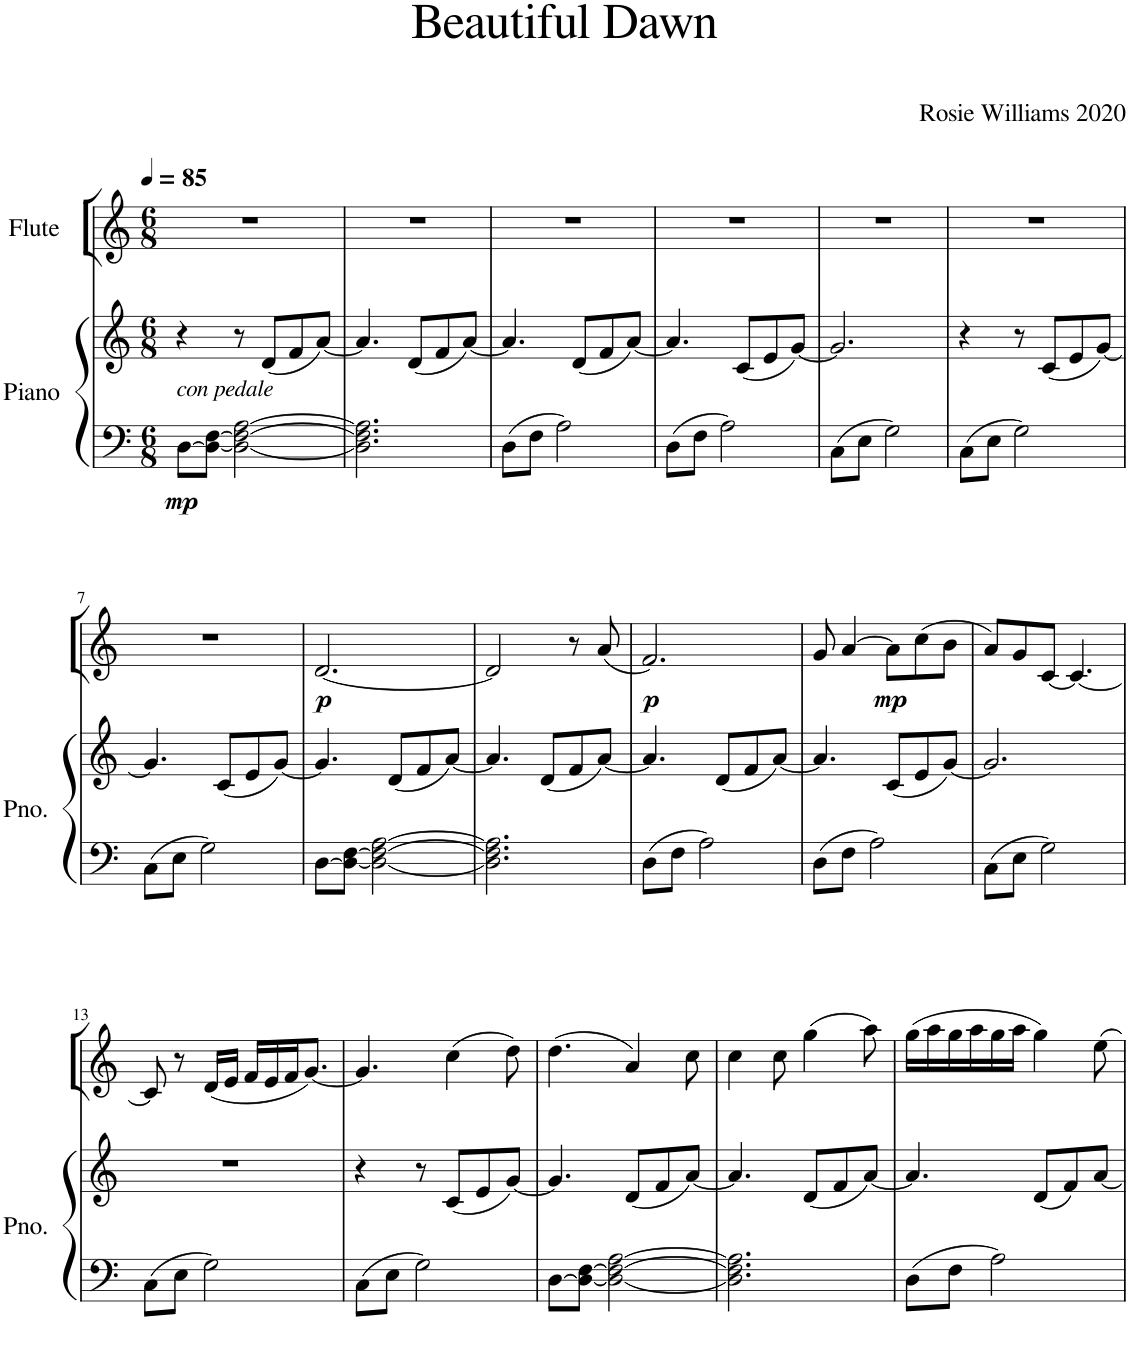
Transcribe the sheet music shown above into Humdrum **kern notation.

**kern	**kern	**dynam	**kern	**dynam
*part2	*part2	*part2	*part1	*part1
*staff3	*staff2	*staff2/3	*staff1	*staff1
*I"Piano	*	*	*I"Flute	*
*I'Pno.	*	*	*I'Fl	*
*clefF4	*clefG2	*	*clefG2	*
*k[]	*k[]	*	*k[]	*
*M6/8	*M6/8	*	*M6/8	*
*MM85	*MM85	*	*MM85	*
=1	=1	=1	=1	=1
!	!LO:TX:b:i:t=con pedale	!	!	!
!	!	!LO:DY:b=2	!	!
[8D\L	4r	mp	2.r	.
8D\_ [8F\J	.	.	.	.
2D\_ 2F\_ [2A\	8r	.	.	.
.	(<8d/L	.	.	.
.	8f/	.	.	.
.	[8a/J)	.	.	.
=2	=2	=2	=2	=2
2.D\] 2.F\] 2.A\]	4.a/]	.	2.r	.
.	(<8d/L	.	.	.
.	8f/	.	.	.
.	[8a/J)	.	.	.
=3	=3	=3	=3	=3
8D\L	4.a/]	.	2.r	.
8F\J	.	.	.	.
2A\	.	.	.	.
.	(8d/L	.	.	.
.	8f/	.	.	.
.	[8a/J)	.	.	.
=4	=4	=4	=4	=4
8D\L	4.a/]	.	2.r	.
8F\J	.	.	.	.
2A\	.	.	.	.
.	(<8c/L	.	.	.
.	8e/	.	.	.
.	[8g/J)	.	.	.
=5	=5	=5	=5	=5
8C\L	2.g/]	.	2.r	.
8E\J	.	.	.	.
2G\	.	.	.	.
=6	=6	=6	=6	=6
8C\L	4r	.	2.r	.
8E\J	.	.	.	.
2G\	8r	.	.	.
.	(<8c/L	.	.	.
.	8e/	.	.	.
.	[8g/J)	.	.	.
!!LO:LB:g=z
=7	=7	=7	=7	=7
8C\L	4.g/]	.	2.r	.
8E\J	.	.	.	.
2G\	.	.	.	.
.	(<8c/L	.	.	.
.	8e/	.	.	.
.	[8g/J)	.	.	.
=8	=8	=8	=8	=8
!	!	!	!	!LO:DY:b
[8D\L	4.g/]	.	[2.d/	p
8D\_ [8F\J	.	.	.	.
2D\_ 2F\_ [2A\	.	.	.	.
.	(<8d/L	.	.	.
.	8f/	.	.	.
.	[8a/J)	.	.	.
=9	=9	=9	=9	=9
2.D\] 2.F\] 2.A\]	4.a/]	.	2d/]	.
.	(<8d/L	.	.	.
.	8f/	.	8r	.
.	[8a/J)	.	(<8a/	.
=10	=10	=10	=10	=10
!	!	!	!	!LO:DY:b
8D\L	4.a/]	.	2.f/)	p
8F\J	.	.	.	.
2A\	.	.	.	.
.	(8d/L	.	.	.
.	8f/	.	.	.
.	[8a/J)	.	.	.
=11	=11	=11	=11	=11
8D\L	4.a/]	.	8g/	.
8F\J	.	.	[4a/	.
2A\	.	.	.	.
!	!	!	!	!LO:DY:b
.	(<8c/L	.	8a\L]	mp
.	8e/	.	(>8cc\	.
.	[8g/J)	.	8b\J	.
=12	=12	=12	=12	=12
8C\L	2.g/]	.	8a/L)	.
8E\J	.	.	8g/	.
2G\	.	.	[8c/J	.
.	.	.	4.c/_	.
!!LO:LB:g=z
=13	=13	=13	=13	=13
8C\L	2.r	.	8c/]	.
8E\J	.	.	8r	.
2G\	.	.	(16d/LL	.
.	.	.	16e/JJ	.
.	.	.	16f/LL	.
.	.	.	16e/	.
.	.	.	16f/J	.
.	.	.	[8.g/J)	.
=14	=14	=14	=14	=14
8C\L	4r	.	4.g/]	.
8E\J	.	.	.	.
2G\	8r	.	.	.
.	(<8c/L	.	(>4cc\	.
.	8e/	.	.	.
.	[8g/J)	.	8dd\)	.
=15	=15	=15	=15	=15
[8D\L	4.g/]	.	(>4.dd\	.
8D\_ [8F\J	.	.	.	.
2D\_ 2F\_ [2A\	.	.	.	.
.	(<8d/L	.	4a/)	.
.	8f/	.	.	.
.	[8a/J)	.	8cc\	.
=16	=16	=16	=16	=16
2.D\] 2.F\] 2.A\]	4.a/]	.	4cc\	.
.	.	.	8cc\	.
.	(<8d/L	.	(4gg\	.
.	8f/	.	.	.
.	[8a/J)	.	8aa\)	.
=17	=17	=17	=17	=17
8D\L	4.a/]	.	(16gg\LL	.
.	.	.	16aa\	.
8F\J	.	.	16gg\	.
.	.	.	16aa\	.
2A\	.	.	16gg\	.
.	.	.	16aa\JJ	.
.	(<8d/L	.	4gg\)	.
.	8f/)	.	.	.
.	[8a/J	.	8ee\	.
=	=	=	=	=
*-	*-	*-	*-	*-
